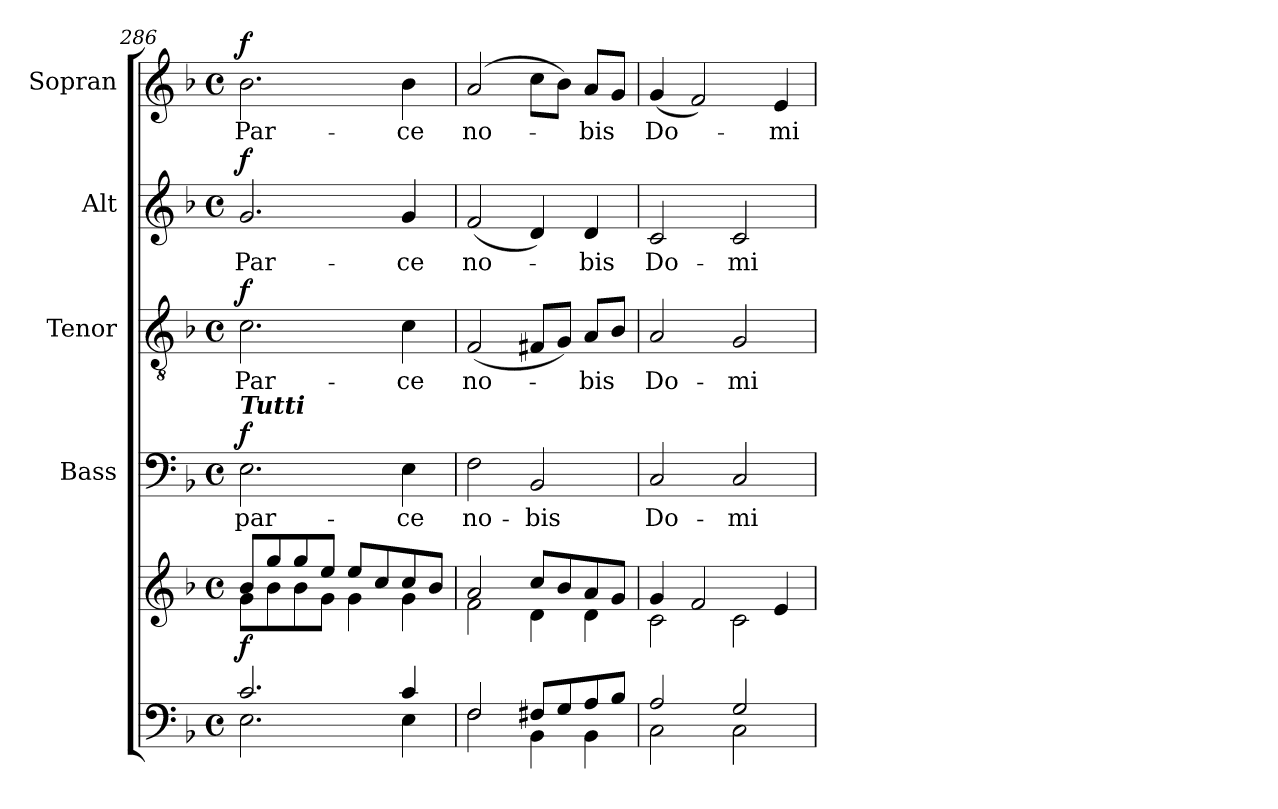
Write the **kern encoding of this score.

**kern	**kern	**dynam	**kern	**text	**dynam	**kern	**text	**dynam	**kern	**text	**dynam	**kern	**text	**dynam
*part5	*part5	*part5	*part4	*part4	*part4	*part3	*part3	*part3	*part2	*part2	*part2	*part1	*part1	*part1
*staff6	*staff5	*staff5/6	*staff4	*staff4	*staff4	*staff3	*staff3	*staff3	*staff2	*staff2	*staff2	*staff1	*staff1	*staff1
*	*	*	*I"Bass	*	*	*I"Tenor	*	*	*I"Alt	*	*	*I"Sopran	*	*
*	*	*	*I'B.	*	*	*I'T.	*	*	*I'A.	*	*	*I'S.	*	*
*clefF4	*clefG2	*	*clefF4	*	*	*clefGv2	*	*	*clefG2	*	*	*clefG2	*	*
*k[b-]	*k[b-]	*	*k[b-]	*	*	*k[b-]	*	*	*k[b-]	*	*	*k[b-]	*	*
*F:	*F:	*	*F:	*	*	*F:	*	*	*F:	*	*	*F:	*	*
*M4/4	*M4/4	*	*M4/4	*	*	*M4/4	*	*	*M4/4	*	*	*M4/4	*	*
*met(c)	*met(c)	*	*met(c)	*	*	*met(c)	*	*	*met(c)	*	*	*met(c)	*	*
=286	=286	=286	=286	=286	=286	=286	=286	=286	=286	=286	=286	=286	=286	=286
*^	*^	*	*	*	*	*	*	*	*	*	*	*	*	*
!	!	!	!	!	!LO:TX:a:Bi:t=Tutti	!	!	!	!	!	!	!	!	!	!	!
!	!	!	!	!LO:DY:b	!	!LO:LY:b	!LO:DY:a	!	!LO:LY:b	!LO:DY:a	!	!LO:LY:b	!LO:DY:a	!	!LO:LY:b	!LO:DY:a
2.c/	2.E\	8b-/L	8g\L	f	2.E\	par-	f	2.c\	Par-	f	2.g/	Par-	f	2.b-\	Par-	f
.	.	8gg/	8b-\	.	.	.	.	.	.	.	.	.	.	.	.	.
.	.	8gg/	8b-\	.	.	.	.	.	.	.	.	.	.	.	.	.
.	.	8ee/J	8g\J	.	.	.	.	.	.	.	.	.	.	.	.	.
.	.	8ee/L	4g\	.	.	.	.	.	.	.	.	.	.	.	.	.
.	.	8cc/	.	.	.	.	.	.	.	.	.	.	.	.	.	.
!	!	!	!	!	!	!LO:LY:b	!	!	!LO:LY:b	!	!	!LO:LY:b	!	!	!LO:LY:b	!
4c/	4E\	8cc/	4g\	.	4E\	-ce	.	4c\	-ce	.	4g/	-ce	.	4b-\	-ce	.
.	.	8b-/J	.	.	.	.	.	.	.	.	.	.	.	.	.	.
=287	=287	=287	=287	=287	=287	=287	=287	=287	=287	=287	=287	=287	=287	=287	=287	=287
!	!	!	!	!	!	!LO:LY:b	!	!	!LO:LY:b	!	!	!LO:LY:b	!	!	!LO:LY:b	!
2F/	2F\	2a/	2f\	.	2F\	no-	.	(<2F/	no-	.	(<2f/	no-	.	(2a/	no-	.
!	!	!	!	!	!	!LO:LY:b	!	!	!	!	!	!	!	!	!	!
8F#X/L	4BB-\	8cc/L	4d\	.	2BB-/	-bis	.	8F#X/L	.	.	4d/)	.	.	8cc\L	.	.
8G/	.	8b-/	.	.	.	.	.	8G/J)	.	.	.	.	.	8b-\J)	.	.
!	!	!	!	!	!	!	!	!	!LO:LY:b	!	!	!LO:LY:b	!	!	!LO:LY:b	!
8A/	4BB-\	8a/	4d\	.	.	.	.	8A/L	-bis	.	4d/	-bis	.	8a/L	-bis	.
8B-/J	.	8g/J	.	.	.	.	.	8B-/J	.	.	.	.	.	8g/J	.	.
=288	=288	=288	=288	=288	=288	=288	=288	=288	=288	=288	=288	=288	=288	=288	=288	=288
!	!	!	!	!	!	!LO:LY:b	!	!	!LO:LY:b	!	!	!LO:LY:b	!	!	!LO:LY:b	!
2A/	2C\	4g/	2c\	.	2C/	Do-	.	2A/	Do-	.	2c/	Do-	.	(<4g/	Do-	.
.	.	2f/	.	.	.	.	.	.	.	.	.	.	.	2f/)	.	.
!	!	!	!	!	!	!LO:LY:b	!	!	!LO:LY:b	!	!	!LO:LY:b	!	!	!	!
2G/	2C\	.	2c\	.	2C/	-mi-	.	2G/	-mi-	.	2c/	-mi-	.	.	.	.
!	!	!	!	!	!	!	!	!	!	!	!	!	!	!	!LO:LY:b	!
.	.	4e/	.	.	.	.	.	.	.	.	.	.	.	4e/	-mi-	.
*v	*v	*	*	*	*	*	*	*	*	*	*	*	*	*	*	*
*	*v	*v	*	*	*	*	*	*	*	*	*	*	*	*	*
=	=	=	=	=	=	=	=	=	=	=	=	=	=	=
*-	*-	*-	*-	*-	*-	*-	*-	*-	*-	*-	*-	*-	*-	*-
